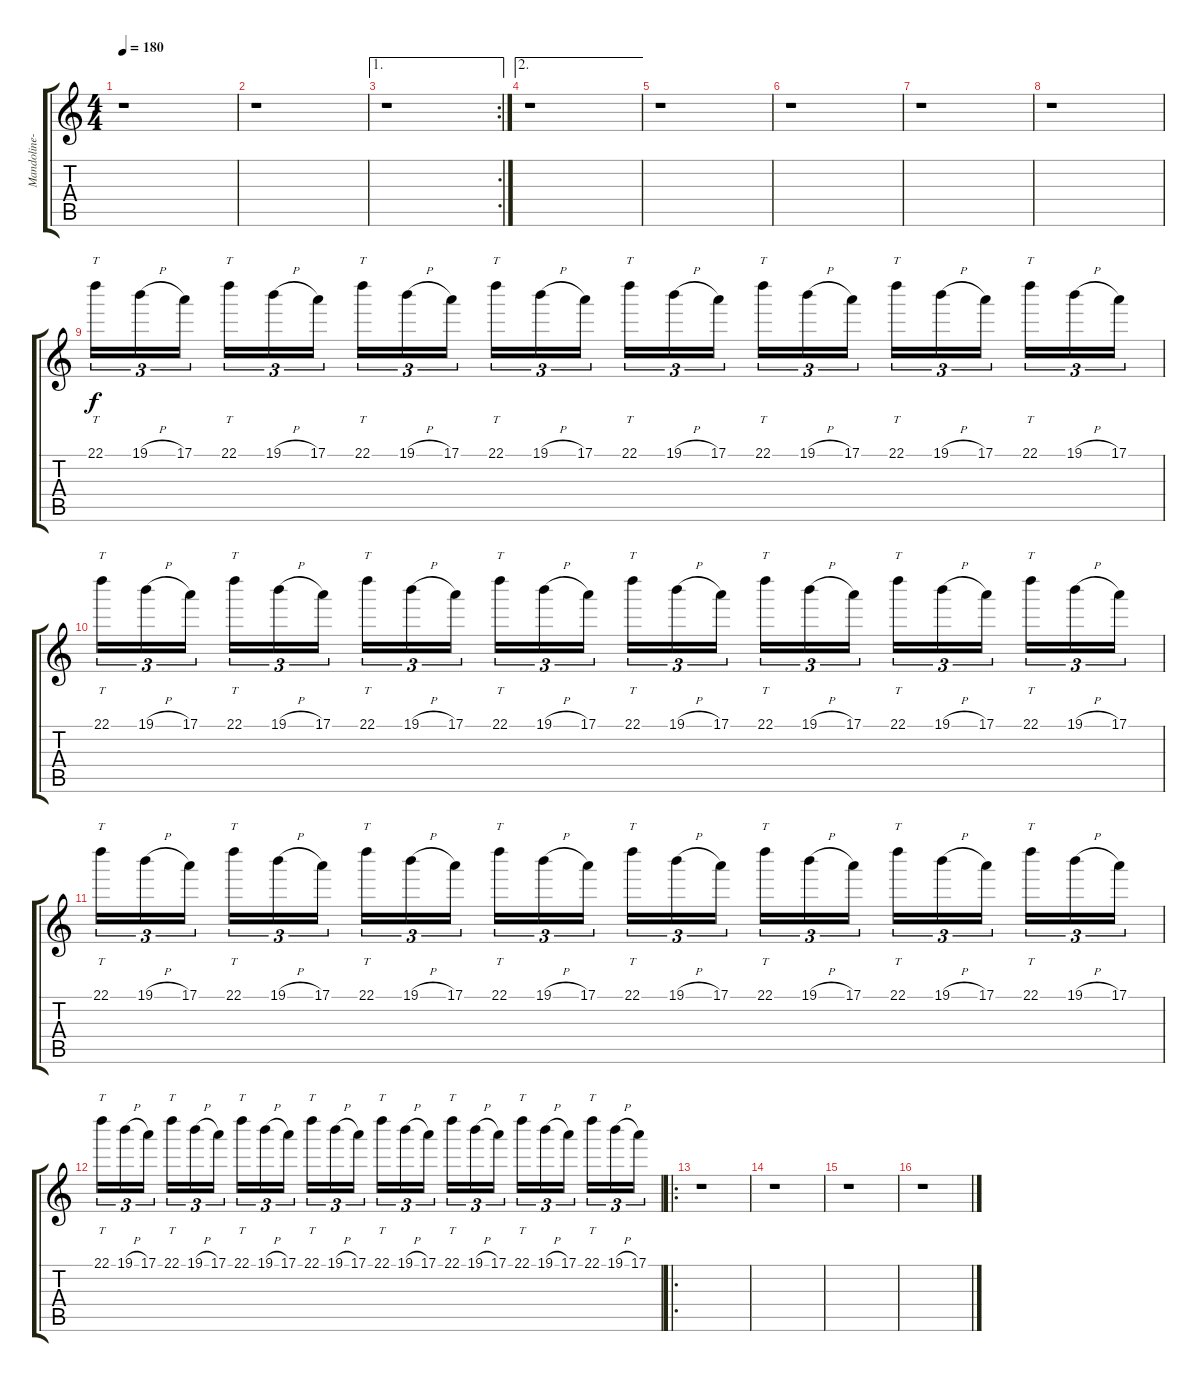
\track ("Mandoline-add. guitar" "Mandoline-") {instrument acousticguitarsteel}
\staff {score tabs}
\tuning (E4 B3 G3 D3 A2 E2) {hide}
\ts (4 4)
\tempo 180
\clef g2
\ks c
r.1{dy f} |
r.1 |
\ae 1
\rc 2
r.1 |
\ae 2
r.1 |
r.1 |
r.1 |
r.1 |
r.1 |
22.1.16{tt tu (3 2) volume 11 balance 16 instrument distortionguitar} 19.1{h}.16{tu (3 2)} 17.1.16{tu (3 2)} 22.1.16{tt tu (3 2)} 19.1{h}.16{tu (3 2)} 17.1.16{tu (3 2)} 22.1.16{tt tu (3 2)} 19.1{h}.16{tu (3 2)} 17.1.16{tu (3 2)} 22.1.16{tt tu (3 2)} 19.1{h}.16{tu (3 2)} 17.1.16{tu (3 2)} 22.1.16{tt tu (3 2)} 19.1{h}.16{tu (3 2)} 17.1.16{tu (3 2)} 22.1.16{tt tu (3 2)} 19.1{h}.16{tu (3 2)} 17.1.16{tu (3 2)} 22.1.16{tt tu (3 2)} 19.1{h}.16{tu (3 2)} 17.1.16{tu (3 2)} 22.1.16{tt tu (3 2)} 19.1{h}.16{tu (3 2)} 17.1.16{tu (3 2)} |
22.1.16{tt tu (3 2) volume 11 balance 0 instrument distortionguitar} 19.1{h}.16{tu (3 2)} 17.1.16{tu (3 2)} 22.1.16{tt tu (3 2)} 19.1{h}.16{tu (3 2)} 17.1.16{tu (3 2)} 22.1.16{tt tu (3 2)} 19.1{h}.16{tu (3 2)} 17.1.16{tu (3 2)} 22.1.16{tt tu (3 2)} 19.1{h}.16{tu (3 2)} 17.1.16{tu (3 2)} 22.1.16{tt tu (3 2)} 19.1{h}.16{tu (3 2)} 17.1.16{tu (3 2)} 22.1.16{tt tu (3 2)} 19.1{h}.16{tu (3 2)} 17.1.16{tu (3 2)} 22.1.16{tt tu (3 2)} 19.1{h}.16{tu (3 2)} 17.1.16{tu (3 2)} 22.1.16{tt tu (3 2)} 19.1{h}.16{tu (3 2)} 17.1.16{tu (3 2)} |
22.1.16{tt tu (3 2) volume 11 balance 16 instrument distortionguitar} 19.1{h}.16{tu (3 2)} 17.1.16{tu (3 2)} 22.1.16{tt tu (3 2)} 19.1{h}.16{tu (3 2)} 17.1.16{tu (3 2)} 22.1.16{tt tu (3 2)} 19.1{h}.16{tu (3 2)} 17.1.16{tu (3 2)} 22.1.16{tt tu (3 2)} 19.1{h}.16{tu (3 2)} 17.1.16{tu (3 2)} 22.1.16{tt tu (3 2)} 19.1{h}.16{tu (3 2)} 17.1.16{tu (3 2)} 22.1.16{tt tu (3 2)} 19.1{h}.16{tu (3 2)} 17.1.16{tu (3 2)} 22.1.16{tt tu (3 2)} 19.1{h}.16{tu (3 2)} 17.1.16{tu (3 2)} 22.1.16{tt tu (3 2)} 19.1{h}.16{tu (3 2)} 17.1.16{tu (3 2)} |
22.1.16{tt tu (3 2) volume 11 balance 0 instrument distortionguitar} 19.1{h}.16{tu (3 2)} 17.1.16{tu (3 2)} 22.1.16{tt tu (3 2)} 19.1{h}.16{tu (3 2)} 17.1.16{tu (3 2)} 22.1.16{tt tu (3 2)} 19.1{h}.16{tu (3 2)} 17.1.16{tu (3 2)} 22.1.16{tt tu (3 2)} 19.1{h}.16{tu (3 2)} 17.1.16{tu (3 2)} 22.1.16{tt tu (3 2)} 19.1{h}.16{tu (3 2)} 17.1.16{tu (3 2)} 22.1.16{tt tu (3 2)} 19.1{h}.16{tu (3 2)} 17.1.16{tu (3 2)} 22.1.16{tt tu (3 2)} 19.1{h}.16{tu (3 2)} 17.1.16{tu (3 2)} 22.1.16{tt tu (3 2)} 19.1{h}.16{tu (3 2)} 17.1.16{tu (3 2)} |
\ro
r.1 |
r.1 |
r.1 |
r.1
